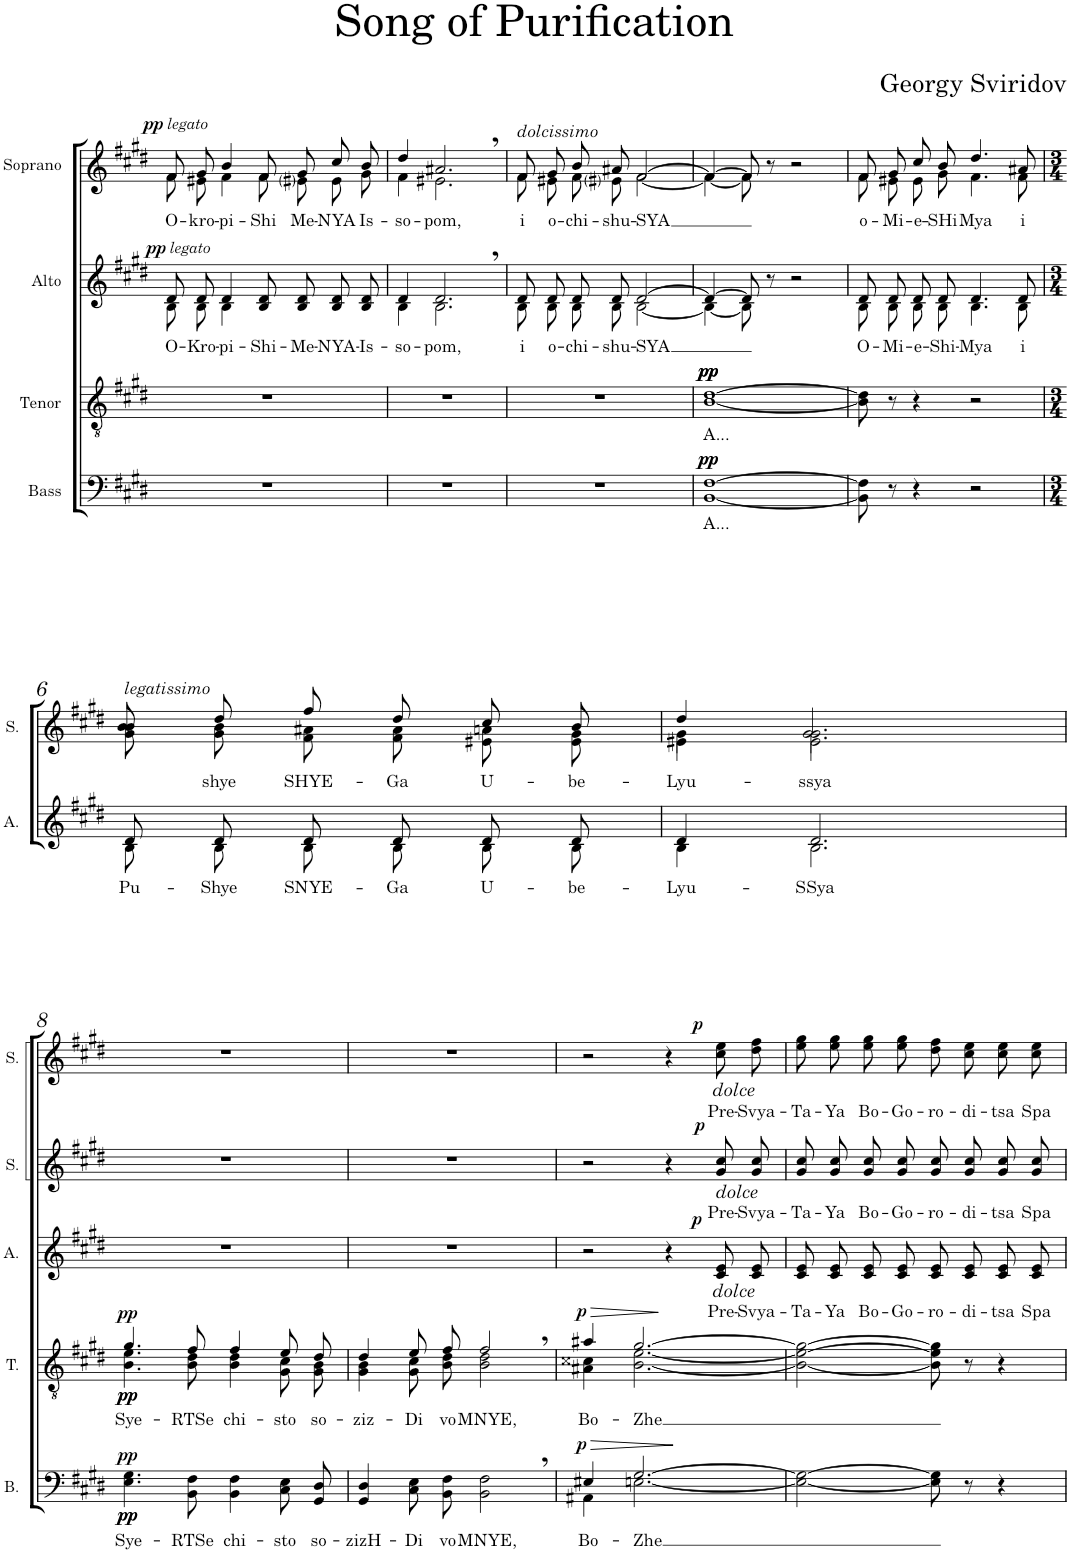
**kern	**text	**dynam	**kern	**text	**dynam	**kern	**text	**dynam	**kern	**text	**dynam	**kern	**text	**dynam
*part5	*part5	*part5	*part4	*part4	*part4	*part3	*part3	*part3	*part2	*part2	*part2	*part1	*part1	*part1
*staff5	*staff5	*staff5	*staff4	*staff4	*staff4	*staff3	*staff3	*staff3	*staff2	*staff2	*staff2	*staff1	*staff1	*staff1
*I"Bass	*	*	*I"Tenor	*	*	*I"Alto	*	*	*I"Soprano	*	*	*I"Soprano	*	*
*I'B.	*	*	*I'T.	*	*	*I'A.	*	*	*I'S.	*	*	*I'S.	*	*
*	*	*	*	*	*	*	*	*	*stria5	*	*	*	*	*
*clefF4	*	*	*clefGv2	*	*	*clefG2	*	*	*clefG2	*	*	*clefG2	*	*
*k[f#c#g#d#]	*	*	*k[f#c#g#d#]	*	*	*k[f#c#g#d#]	*	*	*k[f#c#g#d#]	*	*	*k[f#c#g#d#]	*	*
*M4/4	*	*	*M4/4	*	*	*M4/4	*	*	*M4/4	*	*	*M4/4	*	*
=1	=1	=1	=1	=1	=1	=1	=1	=1	=1	=1	=1	=1	=1	=1
!	!	!	!	!	!	!	!LO:LY:b	!LO:DY:a	!	!	!	!	!LO:LY:b	!
*	*	*	*	*	*	*^	*	*	*	*	*	*^	*	*
!	!	!	!	!	!	!	!	!	!LO:DY:n=1:a	!	!	!	!	!	!	!LO:DY:a
!	!	!	!	!	!	!	!	!	!	!	!	!	!	!	!	!LO:DY:n=1:a
1r	.	.	1r	.	.	8d#/L	8B\L	O-	pp other-dynamics	1r	.	.	8f#/L	8f#\L	O-	pp other-dynamics
!	!	!	!	!	!	!	!	!LO:LY:b	!	!	!	!	!	!	!LO:LY:b	!
.	.	.	.	.	.	8d#/J	8B\J	-Kro-	.	.	.	.	8g#/J	8e#X\J	-kro-	.
!	!	!	!	!	!	!	!	!LO:LY:b	!	!	!	!	!	!	!LO:LY:b	!
.	.	.	.	.	.	4d#/	4B\	-pi-	.	.	.	.	4b/	4f#\	-pi-	.
!	!	!	!	!	!	!	!	!LO:LY:b	!	!	!	!	!	!	!LO:LY:b	!
.	.	.	.	.	.	8B/ 8d#/L	2ryy	Shi-	.	.	.	.	8f#/L	8f#\L	-Shi	.
!	!	!	!	!	!	!	!	!LO:LY:b	!	!	!	!	!	!	!LO:LY:b	!
.	.	.	.	.	.	8B/ 8d#/J	.	-Me-	.	.	.	.	8g#/J	8e#i\J	Me-	.
!	!	!	!	!	!	!	!	!LO:LY:b	!	!	!	!	!	!	!LO:LY:b	!
.	.	.	.	.	.	8B/ 8d#/L	.	-NYA-	.	.	.	.	8cc#/L	8e#\L	-NYA	.
!	!	!	!	!	!	!	!	!LO:LY:b	!	!	!	!	!	!	!LO:LY:b	!
.	.	.	.	.	.	8B/ 8d#/J	.	-Is-	.	.	.	.	8b/J	8g#\J	Is-	.
=2	=2	=2	=2	=2	=2	=2	=2	=2	=2	=2	=2	=2	=2	=2	=2	=2
!	!	!	!	!	!	!	!	!LO:LY:b	!	!	!	!	!	!	!LO:LY:b	!
1r	.	.	1r	.	.	4d#/	4B\	-so-	.	1r	.	.	4dd#/	4f#\	-so-	.
!	!	!	!	!	!	!	!	!LO:LY:b	!	!	!	!	!	!	!LO:LY:b	!
.	.	.	.	.	.	2.d#,/	2.B\	-pom,	.	.	.	.	2.a#X,/	2.e#X\	-pom,	.
=3	=3	=3	=3	=3	=3	=3	=3	=3	=3	=3	=3	=3	=3	=3	=3	=3
!	!	!	!	!	!	!	!	!	!	!	!	!	!LO:TX:a:i:t=dolcissimo	!	!	!
!	!	!	!	!	!	!	!	!LO:LY:b	!	!	!	!	!	!	!LO:LY:b	!
1r	.	.	1r	.	.	8d#/L	8B\L	i	.	1r	.	.	8f#/L	8f#\L	i	.
!	!	!	!	!	!	!	!	!LO:LY:b	!	!	!	!	!	!	!LO:LY:b	!
.	.	.	.	.	.	8d#/J	8B\J	o-	.	.	.	.	8g#/J	8e#X\J	o-	.
!	!	!	!	!	!	!	!	!LO:LY:b	!	!	!	!	!	!	!LO:LY:b	!
.	.	.	.	.	.	8d#/L	8B\L	-chi-	.	.	.	.	8b/L	8f#\L	-chi-	.
!	!	!	!	!	!	!	!	!LO:LY:b	!	!	!	!	!	!	!LO:LY:b	!
.	.	.	.	.	.	8d#/J	8B\J	-shu-	.	.	.	.	8a#X/J	8e#i\J	-shu-	.
!	!	!	!	!	!	!	!	!LO:LY:b	!	!	!	!	!	!	!LO:LY:b	!
.	.	.	.	.	.	[2d#/	[2B\	-SYA	.	.	.	.	[2f#/	[2f#\	-SYA	.
=4	=4	=4	=4	=4	=4	=4	=4	=4	=4	=4	=4	=4	=4	=4	=4	=4
!	!LO:LY:b	!LO:DY:a	!	!LO:LY:b	!	!	!	!	!	!	!	!	!	!	!	!
!	!	!LO:DY:n=1:a	!	!	!LO:DY:a	!	!	!	!	!	!	!	!	!	!	!
!	!	!	!	!	!LO:DY:n=1:a	!	!	!	!	!	!	!	!	!	!	!
!	!	!	!	!	!LO:DY:n=2:a	!	!	!	!	!	!	!	!	!	!	!
[1BB [1F#	A...	pp pp	[1B [1d#	A...	pp pp pp	4d#/_	4B\_	.	.	1r	.	.	4f#/_	4f#\_	.	.
.	.	.	.	.	.	8d#/]	8B\]	.	.	.	.	.	8f#/]	8f#\]	.	.
.	.	.	.	.	.	8r	8ryy	.	.	.	.	.	8r	2ryy	.	.
.	.	.	.	.	.	2r	2ryy	.	.	.	.	.	2r	.	.	.
.	.	.	.	.	.	.	.	.	.	.	.	.	.	8ryy	.	.
=5	=5	=5	=5	=5	=5	=5	=5	=5	=5	=5	=5	=5	=5	=5	=5	=5
!	!	!	!	!	!	!	!	!LO:LY:b	!	!	!	!	!	!	!LO:LY:b	!
8BB\] 8F#\]	.	.	8B\] 8d#\]	.	.	8d#/L	8B\L	O-	.	1r	.	.	8f#/L	8f#\L	o-	.
!	!	!	!	!	!	!	!	!LO:LY:b	!	!	!	!	!	!	!LO:LY:b	!
8r	.	.	8r	.	.	8d#/J	8B\J	-Mi-	.	.	.	.	8g#/J	8e#X\J	-Mi-	.
!	!	!	!	!	!	!	!	!LO:LY:b	!	!	!	!	!	!	!LO:LY:b	!
4r	.	.	4r	.	.	8d#/L	8B\L	-e-	.	.	.	.	8cc#/L	8e#\L	-e-	.
!	!	!	!	!	!	!	!	!LO:LY:b	!	!	!	!	!	!	!LO:LY:b	!
.	.	.	.	.	.	8d#/J	8B\J	-Shi-	.	.	.	.	8b/J	8g#\J	-SHi	.
!	!	!	!	!	!	!	!	!LO:LY:b	!	!	!	!	!	!	!LO:LY:b	!
2r	.	.	2r	.	.	4.d#/	4.B\	-Mya	.	.	.	.	4.dd#/	4.f#\	Mya	.
!	!	!	!	!	!	!	!	!LO:LY:b	!	!	!	!	!	!	!LO:LY:b	!
.	.	.	.	.	.	8d#/	8B\	i	.	.	.	.	8a#X/	8f#\	i	.
!!LO:LB:g=z	!!
=6	=6	=6	=6	=6	=6	=6	=6	=6	=6	=6	=6	=6	=6	=6	=6	=6
*M3/4	*	*	*M3/4	*	*	*M3/4	*	*	*	*M3/4	*	*	*M3/4	*	*	*
!	!	!	!	!	!	!	!	!	!	!	!	!	!LO:TX:a:i:t=legatissimo	!	!	!
!	!	!	!	!	!	!	!	!LO:LY:b	!	!	!	!	!	!	!	!
2.r	.	.	2.r	.	.	8d#/L	8B\L	Pu-	.	2.r	.	.	8b/L	8g#/ 8b/L	.	.
!	!	!	!	!	!	!	!	!LO:LY:b	!	!	!	!	!	!	!LO:LY:b	!
.	.	.	.	.	.	8d#/J	8B\J	-Shye	.	.	.	.	8dd#/J	8g#/ 8b/J	-shye	.
!	!	!	!	!	!	!	!	!LO:LY:b	!	!	!	!	!	!	!LO:LY:b	!
.	.	.	.	.	.	8d#/L	8B\L	SNYE-	.	.	.	.	8ff#/L	8f#/ 8a#X/L	SHYE-	.
!	!	!	!	!	!	!	!	!LO:LY:b	!	!	!	!	!	!	!LO:LY:b	!
.	.	.	.	.	.	8d#/J	8B\J	-Ga	.	.	.	.	8dd#/J	8f#/ 8a#/J	-Ga	.
!	!	!	!	!	!	!	!	!LO:LY:b	!	!	!	!	!	!	!LO:LY:b	!
.	.	.	.	.	.	8d#/L	8B\L	U-	.	.	.	.	8cc#/L	8e#X/ 8an/L	U-	.
!	!	!	!	!	!	!	!	!LO:LY:b	!	!	!	!	!	!	!LO:LY:b	!
.	.	.	.	.	.	8d#/J	8B\J	-be-	.	.	.	.	8b/J	8e#/ 8g#/J	-be-	.
*	*	*	*	*	*	*	*	*	*	*	*	*	*v	*v	*	*
=7	=7	=7	=7	=7	=7	=7	=7	=7	=7	=7	=7	=7	=7	=7	=7
*M4/4	*	*	*M4/4	*	*	*M4/4	*	*	*	*M4/4	*	*	*M4/4	*	*
*	*	*	*	*	*	*	*	*	*	*	*	*	*^	*	*
!	!	!	!	!	!	!	!	!LO:LY:b	!	!	!	!	!	!	!LO:LY:b	!
*	*	*	*	*	*	*	*	*	*	*	*	*	*	*^	*	*
1r	.	.	1r	.	.	4d#/	4B\	-Lyu-	.	1r	.	.	4dd#/	4g#\	4e#X\	-Lyu-	.
!	!	!	!	!	!	!	!	!LO:LY:b	!	!	!	!	!	!	!	!LO:LY:b	!
.	.	.	.	.	.	2.d#/	2.B\	-SSya	.	.	.	.	2.g#/	2.g#\	2.e#\	-ssya	.
!!LO:LB:g=z
=8	=8	=8	=8	=8	=8	=8	=8	=8	=8	=8	=8	=8	=8	=8	=8	=8	=8
!	!LO:LY:b	!LO:DY:a	!	!LO:LY:b	!	!	!	!	!	!	!	!	!	!	!	!	!
*	*	*	*^	*	*	*	*	*	*	*	*	*	*	*	*	*	*
!	!	!LO:DY:n=1:b	!	!	!	!	!	!	!	!	!	!	!	!	!	!	!	!
!	!	!LO:DY:n=2:b	!	!	!	!LO:DY:a	!	!	!	!	!	!	!	!	!	!	!	!
!	!	!	!	!	!	!LO:DY:n=1:b	!	!	!	!	!	!	!	!	!	!	!	!
!	!	!	!	!	!	!LO:DY:n=2:b	!	!	!	!	!	!	!	!	!	!	!	!
*	*	*	*	*	*	*	*v	*v	*	*	*	*	*	*v	*v	*v	*	*
4.E\ 4.G#\	Sye-	pp pp pp	4.g#/	4.B\ 4.e\	Sye-	pp pp pp	1r	.	.	1r	.	.	1r	.	.
!	!LO:LY:b	!	!	!	!LO:LY:b	!	!	!	!	!	!	!	!	!	!
8BB\ 8F#\	-RTSe	.	8f#/	8B\ 8d#\	-RTSe	.	.	.	.	.	.	.	.	.	.
!	!LO:LY:b	!	!	!	!LO:LY:b	!	!	!	!	!	!	!	!	!	!
4BB\ 4F#\	chi-	.	4f#/	4B\ 4d#\	chi-	.	.	.	.	.	.	.	.	.	.
!	!LO:LY:b	!	!	!	!LO:LY:b	!	!	!	!	!	!	!	!	!	!
8C#/ 8E/L	-sto	.	8e/L	8G#/ 8c#/L	-sto	.	.	.	.	.	.	.	.	.	.
!	!LO:LY:b	!	!	!	!LO:LY:b	!	!	!	!	!	!	!	!	!	!
8GG#/ 8D#/J	so-	.	8d#/J	8G#/ 8B/J	so-	.	.	.	.	.	.	.	.	.	.
=9	=9	=9	=9	=9	=9	=9	=9	=9	=9	=9	=9	=9	=9	=9	=9
!	!LO:LY:b	!	!	!	!LO:LY:b	!	!	!	!	!	!	!	!	!	!
4GG#/ 4D#/	-zizH-	.	4d#/	4G#\ 4B\	-ziz-	.	1r	.	.	1r	.	.	1r	.	.
!	!LO:LY:b	!	!	!	!LO:LY:b	!	!	!	!	!	!	!	!	!	!
8C#\ 8E\L	-Di	.	8e/L	8G#\ 8c#\L	-Di	.	.	.	.	.	.	.	.	.	.
!	!LO:LY:b	!	!	!	!LO:LY:b	!	!	!	!	!	!	!	!	!	!
8BB\ 8F#\J	vo	.	8f#/J	8B\ 8d#\J	vo	.	.	.	.	.	.	.	.	.	.
!	!LO:LY:b	!	!	!	!LO:LY:b	!	!	!	!	!	!	!	!	!	!
2BB\, 2F#\,	MNYE,	.	2f#,/	2B\ 2d#\	MNYE,	.	.	.	.	.	.	.	.	.	.
=10	=10	=10	=10	=10	=10	=10	=10	=10	=10	=10	=10	=10	=10	=10	=10
!	!LO:LY:b	!LO:HP:b	!	!	!LO:LY:b	!LO:HP:b	!	!	!	!	!	!	!	!	!
*^	*	*	*	*	*	*	*	*	*	*	*	*	*	*	*
!	!	!	!LO:DY:n=1:a	!	!	!	!LO:DY:n=1:a	!	!	!	!	!	!	!	!	!
4E#X/	4AA#X\	Bo-	> p	4a#X/	4A#X\ 4c##X\	Bo-	> p	2r	.	.	2r	.	.	2r	.	.
!	!	!LO:LY:b	!	!	!	!LO:LY:b	!	!	!	!	!	!	!	!	!	!
[2.G#/	[2.En\	-Zhe	.	[2.g#/	[2.B\ [2.e\	-Zhe	.	.	.	.	.	.	.	.	.	.
.	.	.	.	.	.	.	.	4r	.	.	4r	.	.	4r	.	.
!	!	!	!	!	!	!	!	!	!	!	!	!	!	!LO:TX:b:i:t=dolce	!	!
!	!	!	!	!	!	!	!	!	!	!	!LO:TX:b:i:t=dolce	!	!	!	!	!
!	!	!	!	!	!	!	!	!LO:TX:b:i:t=dolce	!	!	!	!	!	!	!	!
!	!	!	!	!	!	!	!	!	!LO:LY:b	!LO:DY:a	!	!LO:LY:b	!LO:DY:a	!	!LO:LY:b	!LO:DY:a
.	.	.	.	.	.	.	.	8c#/ 8e/L	Pre-	p	8g#/ 8cc#/L	Pre-	p	8cc#\ 8ee\L	Pre-	p
!	!	!	!	!	!	!	!	!	!LO:LY:b	!	!	!LO:LY:b	!	!	!LO:LY:b	!
.	.	.	.	.	.	.	.	8c#/ 8e/J	-Svya-	.	8g#/ 8cc#/J	-Svya-	.	8dd#\ 8ff#\J	-Svya-	.
*v	*v	*	*	*	*	*	*	*	*	*	*	*	*	*	*	*
*	*	*	*v	*v	*	*	*	*	*	*	*	*	*	*	*
.	.	]	.	.	]	.	.	.	.	.	.	.	.	.
=11	=11	=11	=11	=11	=11	=11	=11	=11	=11	=11	=11	=11	=11	=11
!	!	!	!	!	!	!	!LO:LY:b	!	!	!LO:LY:b	!	!	!LO:LY:b	!
2E\_ 2G#\_	.	.	2B\_ 2e\_ 2g#\_	.	.	8c#/ 8e/L	-Ta-	.	8g#/ 8cc#/L	-Ta-	.	8ee\ 8gg#\L	-Ta-	.
!	!	!	!	!	!	!	!LO:LY:b	!	!	!LO:LY:b	!	!	!LO:LY:b	!
.	.	.	.	.	.	8c#/ 8e/J	-Ya	.	8g#/ 8cc#/J	-Ya	.	8ee\ 8gg#\J	-Ya	.
!	!	!	!	!	!	!	!LO:LY:b	!	!	!LO:LY:b	!	!	!LO:LY:b	!
.	.	.	.	.	.	8c#/ 8e/L	Bo-	.	8g#/ 8cc#/L	Bo-	.	8ee\ 8gg#\L	Bo-	.
!	!	!	!	!	!	!	!LO:LY:b	!	!	!LO:LY:b	!	!	!LO:LY:b	!
.	.	.	.	.	.	8c#/ 8e/J	-Go-	.	8g#/ 8cc#/J	-Go-	.	8ee\ 8gg#\J	-Go-	.
!	!	!	!	!	!	!	!LO:LY:b	!	!	!LO:LY:b	!	!	!LO:LY:b	!
8E\] 8G#\]	.	.	8B\] 8e\] 8g#\]	.	.	8c#/ 8e/L	-ro-	.	8g#/ 8cc#/L	-ro-	.	8dd#\ 8ff#\L	-ro-	.
!	!	!	!	!	!	!	!LO:LY:b	!	!	!LO:LY:b	!	!	!LO:LY:b	!
8r	.	.	8r	.	.	8c#/ 8e/J	-di-	.	8g#/ 8cc#/J	-di-	.	8cc#\ 8ee\J	-di-	.
!	!	!	!	!	!	!	!LO:LY:b	!	!	!LO:LY:b	!	!	!LO:LY:b	!
4r	.	.	4r	.	.	8c#/ 8e/L	-tsa	.	8g#/ 8cc#/L	-tsa	.	8cc#\ 8ee\L	-tsa	.
!	!	!	!	!	!	!	!LO:LY:b	!	!	!LO:LY:b	!	!	!LO:LY:b	!
.	.	.	.	.	.	8c#/ 8e/J	Spa	.	8g#/ 8cc#/J	Spa	.	8cc#\ 8ee\J	Spa	.
=	=	=	=	=	=	=	=	=	=	=	=	=	=	=
*-	*-	*-	*-	*-	*-	*-	*-	*-	*-	*-	*-	*-	*-	*-
